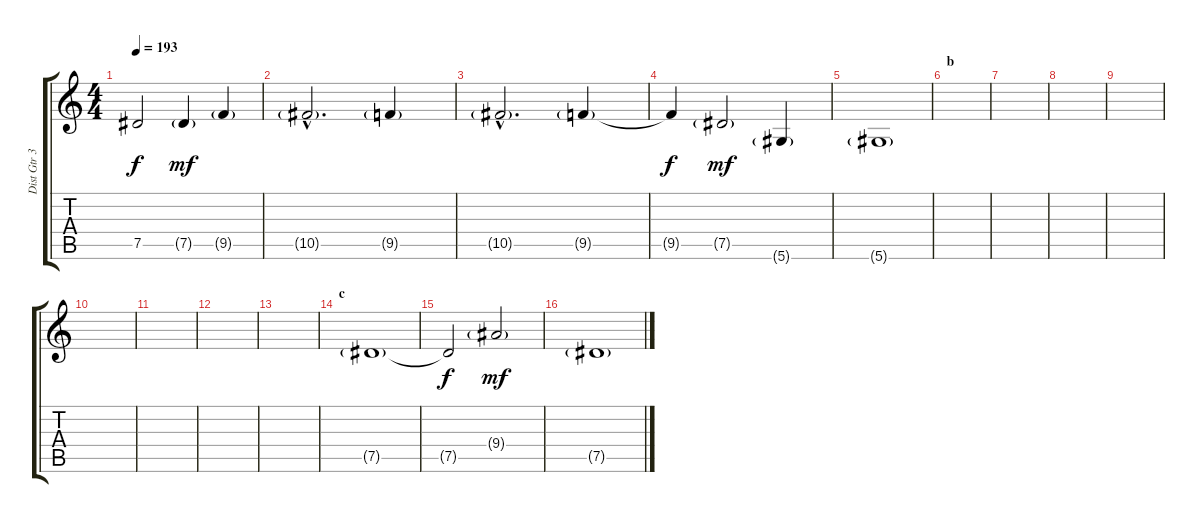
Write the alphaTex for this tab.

\track ("Dist Gtr 3" "Dist Gtr 3") {instrument distortionguitar}
\staff {score tabs}
\tuning (Eb4 Bb3 Gb3 Db3 Ab2 Eb2) {hide}
\ts (4 4)
\tempo 193
\clef g2
\ks c
7.5{t}.2{dy f} 7.5{g}.4{dy mf} 9.5{g}.4 |
10.5{g hac}.2{d} 9.5{g}.4 |
10.5{g hac}.2{d} 9.5{g}.4 |
9.5{t}.4{dy f} 7.5{g}.2{dy mf} 5.6{g}.4 |
5.6{g}.1 |
\section ("" "b")
|
|
|
|
|
|
|
|
\section ("" "c")
7.5{g}.1 |
7.5{t}.2{dy f} 9.4{g}.2{dy mf} |
7.5{g}.1
